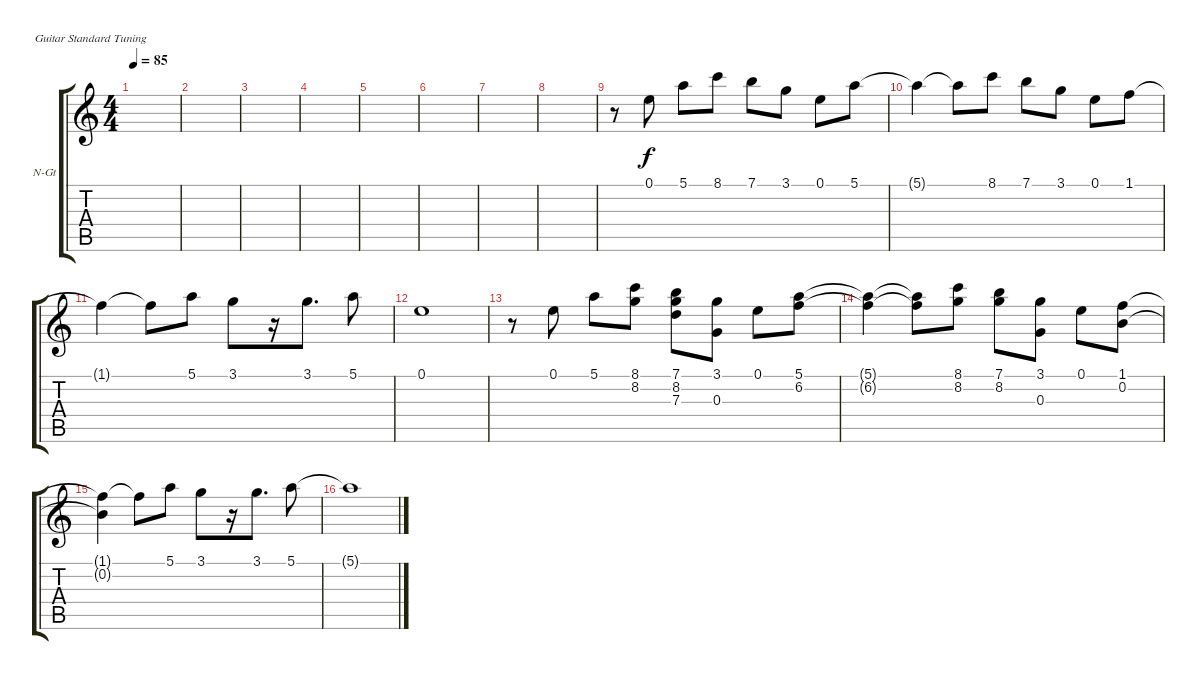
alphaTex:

\defaultSystemsLayout 4
\bracketExtendMode groupsimilarinstruments
\firstSystemTrackNameOrientation horizontal
\otherSystemsTrackNameOrientation horizontal
\track ("Nylon Guitar" "N-Gt") {instrument acousticguitarsteel}
\staff {score tabs}
\tuning (E4 B3 G3 D3 A2 E2)
\ts (4 4)
\tempo 85
\clef g2
\scale
0.485477
\ks c
|
\scale
0.257261 |
\scale
0.257261 |
|
|
|
|
|
r.8 0.1.8 5.1.8 8.1.8 7.1.8 3.1.8 0.1.8 5.1.8 |
5.1{t}.4 5.1{t}.8 8.1.8 7.1.8 3.1.8 0.1.8 1.1.8 |
1.1{t}.4 1.1{t}.8 5.1.8 3.1.8 r.16 3.1.8{d} 5.1.8 |
0.1.1 |
r.8 0.1.8 5.1.8 (8.1 8.2).8 (7.1 8.2 7.3).8 (3.1 0.3).8 0.1.8 (5.1 6.2).8 |
(5.1{t} 6.2{t}).4 (5.1{t} 6.2{t}).8 (8.1 8.2).8 (7.1 8.2).8 (3.1 0.3).8 0.1.8 (1.1 0.2).8 |
(1.1{t} 0.2{t}).4 1.1{t}.8 5.1.8 3.1.8 r.16 3.1.8{d} 5.1.8 |
5.1{t}.1
